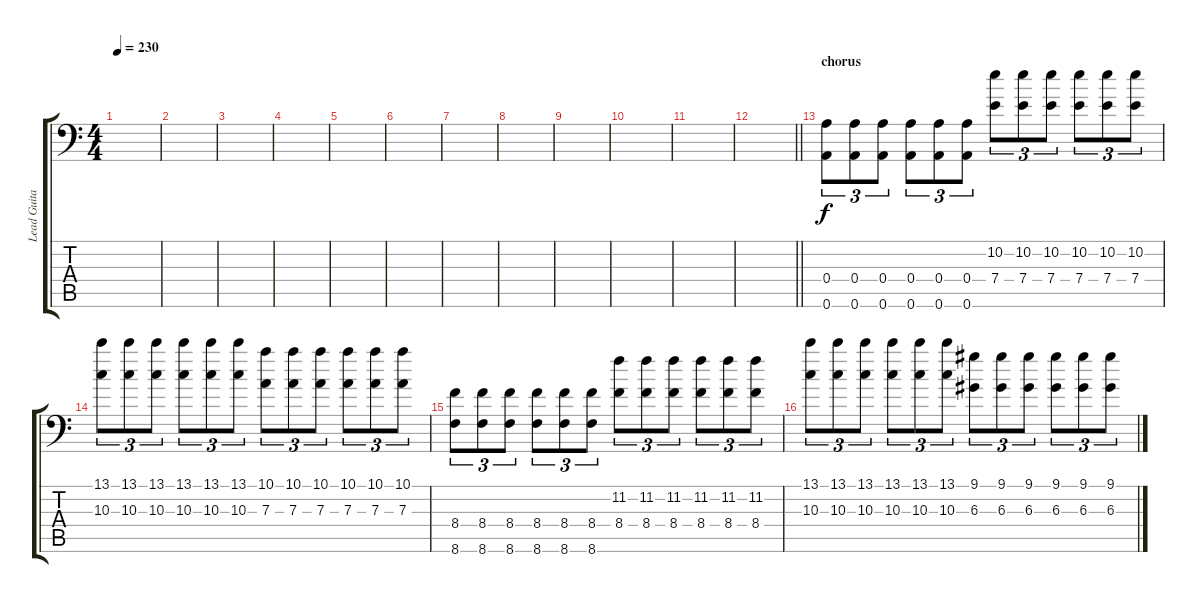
\track ("Lead Guitar" "Lead Guita") {instrument distortionguitar}
\staff {score tabs}
\tuning (B3 Gb3 D3 A2 E2 A1) {hide}
\ts (4 4)
\tempo 230
\clef f4
\ks c
|
|
|
|
|
|
|
|
|
|
|
\barLineRight lightlight
|
\section ("" "chorus")
(0.4 0.6).8{tu (3 2)} (0.4 0.6).8{tu (3 2)} (0.4 0.6).8{tu (3 2)} (0.4 0.6).8{tu (3 2)} (0.4 0.6).8{tu (3 2)} (0.4 0.6).8{tu (3 2)} (10.2 7.4).8{tu (3 2)} (10.2 7.4).8{tu (3 2)} (10.2 7.4).8{tu (3 2)} (10.2 7.4).8{tu (3 2)} (10.2 7.4).8{tu (3 2)} (10.2 7.4).8{tu (3 2)} |
(13.1 10.3).8{tu (3 2)} (13.1 10.3).8{tu (3 2)} (13.1 10.3).8{tu (3 2)} (13.1 10.3).8{tu (3 2)} (13.1 10.3).8{tu (3 2)} (13.1 10.3).8{tu (3 2)} (10.1 7.3).8{tu (3 2)} (10.1 7.3).8{tu (3 2)} (10.1 7.3).8{tu (3 2)} (10.1 7.3).8{tu (3 2)} (10.1 7.3).8{tu (3 2)} (10.1 7.3).8{tu (3 2)} |
(8.4 8.6).8{tu (3 2)} (8.4 8.6).8{tu (3 2)} (8.4 8.6).8{tu (3 2)} (8.4 8.6).8{tu (3 2)} (8.4 8.6).8{tu (3 2)} (8.4 8.6).8{tu (3 2)} (11.2 8.4).8{tu (3 2)} (11.2 8.4).8{tu (3 2)} (11.2 8.4).8{tu (3 2)} (11.2 8.4).8{tu (3 2)} (11.2 8.4).8{tu (3 2)} (11.2 8.4).8{tu (3 2)} |
(13.1 10.3).8{tu (3 2)} (13.1 10.3).8{tu (3 2)} (13.1 10.3).8{tu (3 2)} (13.1 10.3).8{tu (3 2)} (13.1 10.3).8{tu (3 2)} (13.1 10.3).8{tu (3 2)} (9.1 6.3).8{tu (3 2)} (9.1 6.3).8{tu (3 2)} (9.1 6.3).8{tu (3 2)} (9.1 6.3).8{tu (3 2)} (9.1 6.3).8{tu (3 2)} (9.1 6.3).8{tu (3 2)}
